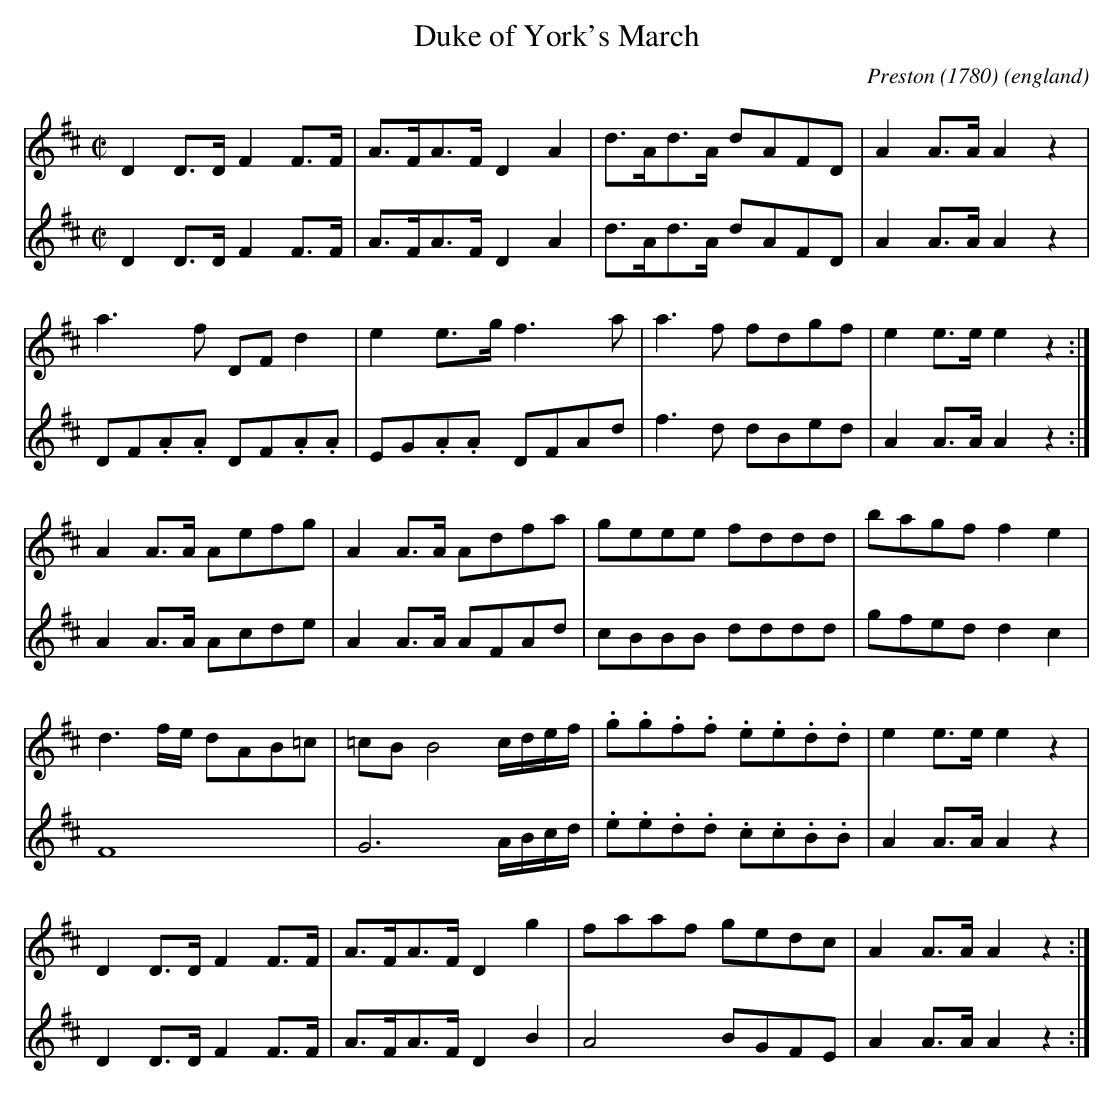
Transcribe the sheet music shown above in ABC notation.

X:1
T:Duke of York's March
O:england
M:C|
L:1/8
C:Preston (1780)
V:1
V:2
K:D
V:1
D2 D>D F2 F>F| A>FA>F D2 A2       |d>Ad>A    dAFD   |A2A>A A2z2 |
V:2
D2 D>D F2 F>F| A>FA>F D2 A2       |d>Ad>A    dAFD   |A2A>A A2z2 |
V:1
a3   f DF d2 | e2 e>g f3  a       |a3   f    fdgf   |e2e>e e2z2:|
V:2
DF.A.A DF.A.A| EG.A.A DFAd        |f3   d    dBed   |A2A>A A2z2:|
V:1
A2 A>A Aefg  | A2 A>A Adfa        | geee     fddd   |bagf  f2e2 |
V:2
A2 A>A Acde  | A2 A>A AFAd        | cBBB     dddd   |gfed  d2c2 |
V:1
d3f/e/ dAB=c |=cB B4     c/d/e/f/ |.g.g.f.f .e.e.d.d|e2e>e e2z2 |
V:2
F8           | G6        A/B/c/d/ |.e.e.d.d .c.c.B.B|A2A>A A2z2 |
V:1
D2 D>D F2 F>F| A>FA>F D2 g2       | faaf     gedc   |A2A>A A2z2:|
V:2
D2 D>D F2 F>F| A>FA>F D2 B2       | A4       BGFE   |A2A>A A2z2:|
